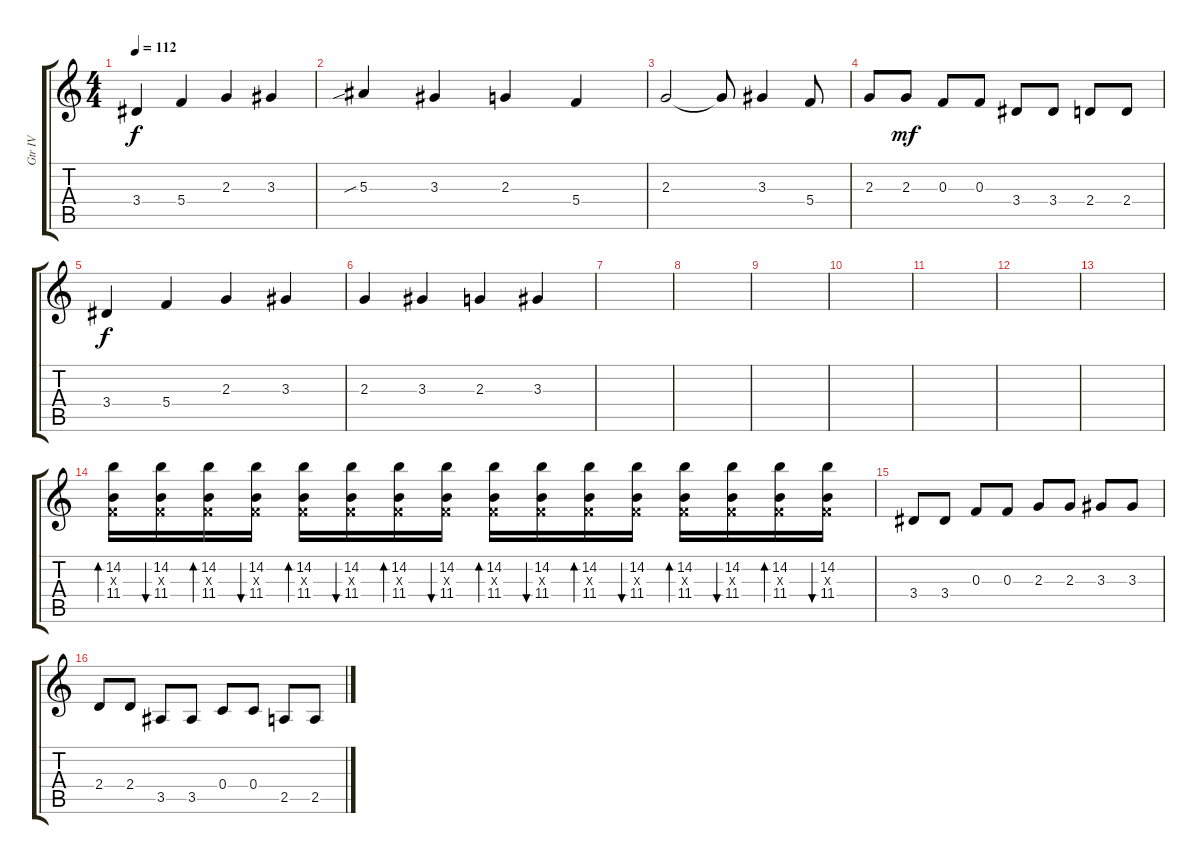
\track ("Gtr IV" "Gtr IV") {instrument overdrivenguitar}
\staff {score tabs}
\tuning (D4 A3 F3 C3 G2 C2) {hide}
\ts (4 4)
\tempo 112
\clef g2
\ks c
3.4.4{dy f} 5.4.4 2.3.4 3.3.4 |
5.3{sib}.4 3.3.4 2.3.4 5.4.4 |
2.3.2 2.3{t}.8 3.3.4 5.4.8 |
2.3.8 2.3.8{dy mf} 0.3.8 0.3.8 3.4.8 3.4.8 2.4.8 2.4.8 |
3.4.4{dy f} 5.4.4 2.3.4 3.3.4 |
2.3.4 3.3.4 2.3.4 3.3.4 |
|
|
|
|
|
|
|
(14.2 0.3{x} 11.4).16{bd 480} (14.2 0.3{x} 11.4).16{bu 480} (14.2 0.3{x} 11.4).16{bd 480} (14.2 0.3{x} 11.4).16{bu 480} (14.2 0.3{x} 11.4).16{bd 480} (14.2 0.3{x} 11.4).16{bu 480} (14.2 0.3{x} 11.4).16{bd 480} (14.2 0.3{x} 11.4).16{bu 480} (14.2 0.3{x} 11.4).16{bd 480} (14.2 0.3{x} 11.4).16{bu 480} (14.2 0.3{x} 11.4).16{bd 480} (14.2 0.3{x} 11.4).16{bu 480} (14.2 0.3{x} 11.4).16{bd 480} (14.2 0.3{x} 11.4).16{bu 480} (14.2 0.3{x} 11.4).16{bd 480} (14.2 0.3{x} 11.4).16{bu 480} |
3.4.8 3.4.8 0.3.8 0.3.8 2.3.8 2.3.8 3.3.8 3.3.8 |
2.4.8 2.4.8 3.5.8 3.5.8 0.4.8 0.4.8 2.5.8 2.5.8
